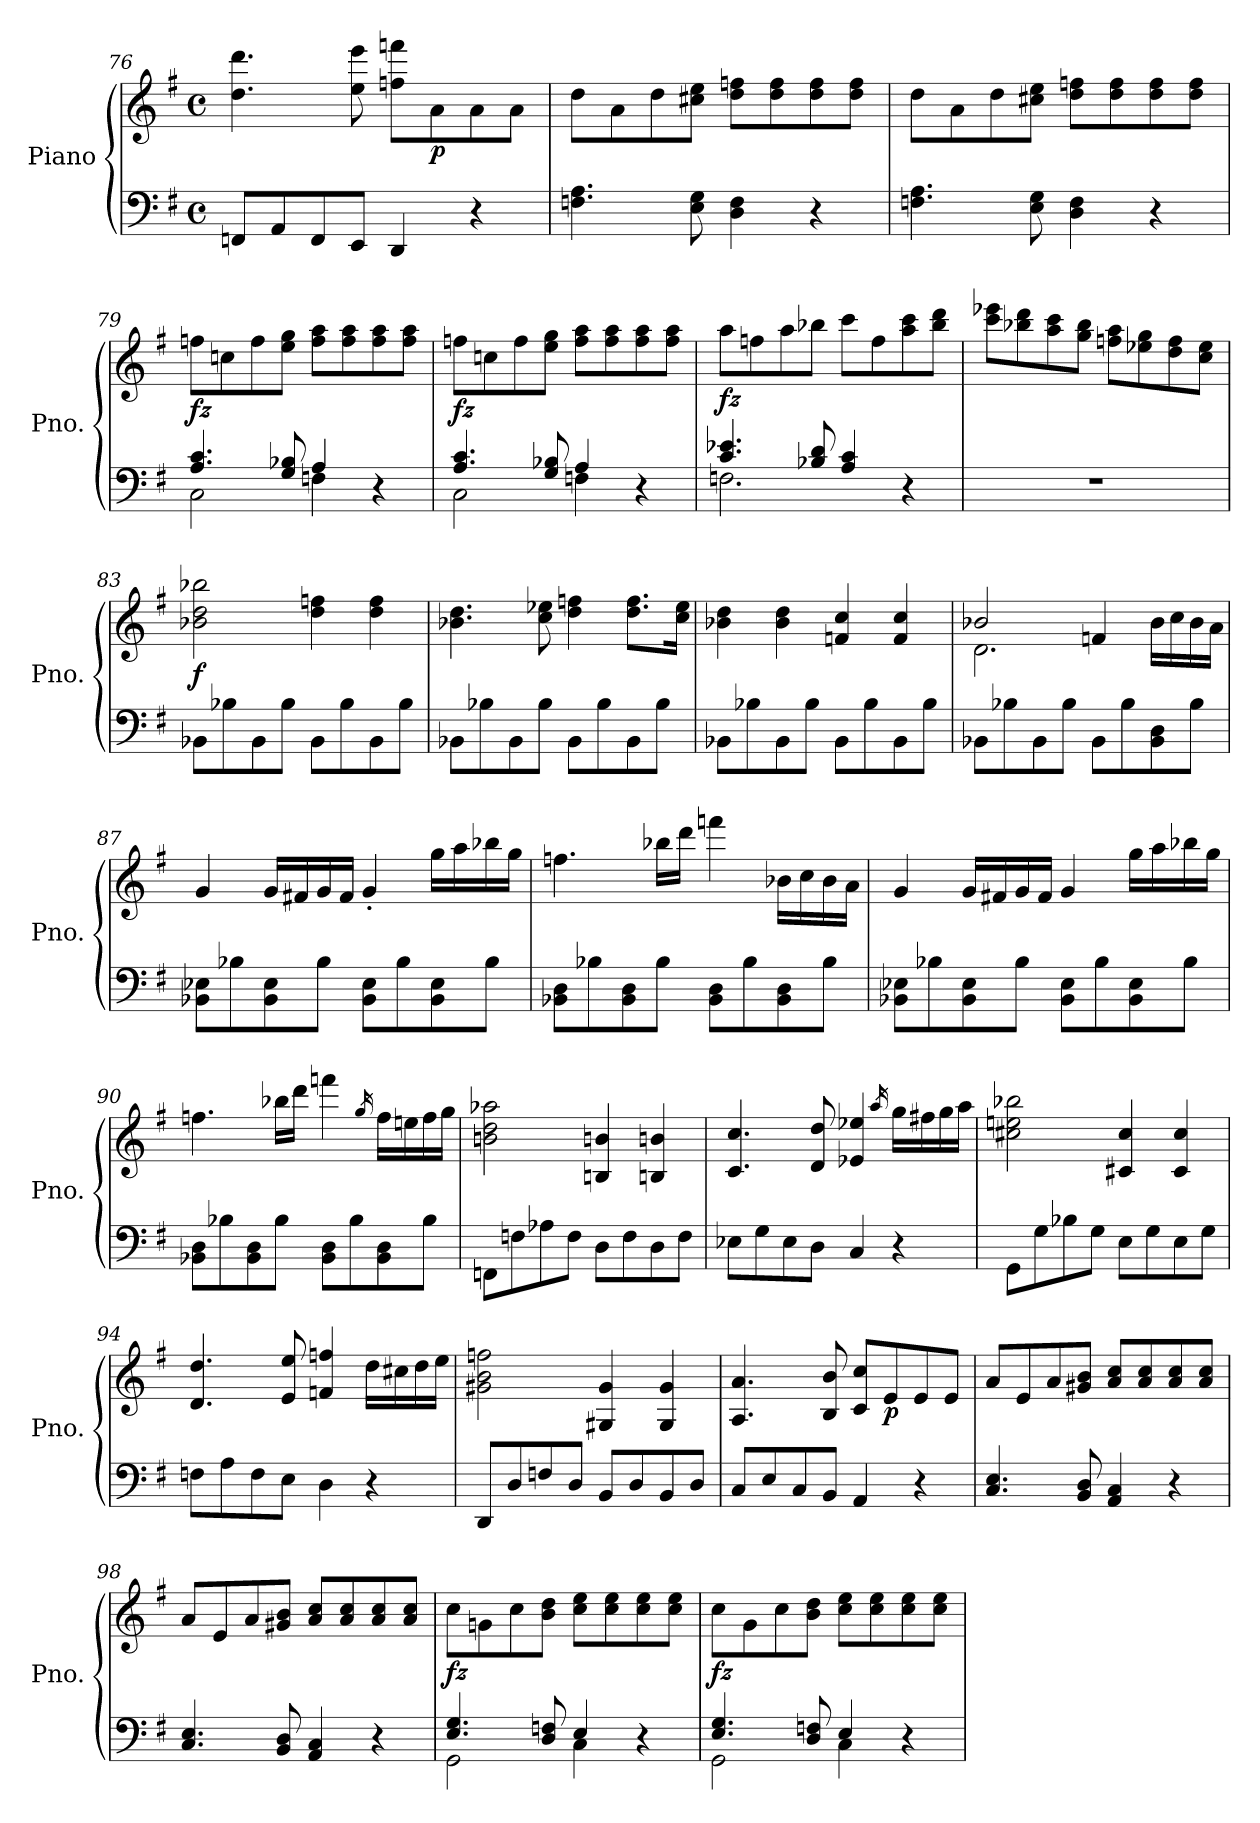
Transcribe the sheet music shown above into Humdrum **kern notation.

**kern	**kern	**dynam
*part1	*part1	*part1
*staff2	*staff1	*staff1/2
*I"Piano	*	*
*I'Pno.	*	*
!!LO:LB:g=z
*clefF4	*clefG2	*
*k[f#]	*k[f#]	*
*G:	*G:	*
*M4/4	*M4/4	*
*met(c)	*met(c)	*
=76	=76	=76
8FFn/L	4.dd\ 4.ddd\	.
8AA/	.	.
8FF/	.	.
8EE/J	8ee\ 8eee\	.
4DD/	8ffn\ 8fffn\L	.
!	!	!LO:DY:b
.	8a\	p
4r	8a\	.
.	8a\J	.
=77	=77	=77
4.Fn\ 4.A\	8dd\L	.
.	8a\	.
.	8dd\	.
8E\ 8G\	8cc#X\ 8ee\J	.
4D\ 4F\	8dd\ 8ffn\L	.
.	8dd\ 8ff\	.
4r	8dd\ 8ff\	.
.	8dd\ 8ff\J	.
=78	=78	=78
4.Fn\ 4.A\	8dd\L	.
.	8a\	.
.	8dd\	.
8E\ 8G\	8cc#X\ 8ee\J	.
4D\ 4F\	8dd\ 8ffn\L	.
.	8dd\ 8ff\	.
4r	8dd\ 8ff\	.
.	8dd\ 8ff\J	.
!!LO:LB:g=z
=79	=79	=79
*^	*	*
!	!	!	!LO:DY:b
4.A/ 4.c/	2C\	8ffn\L	fz
.	.	8ccn\	.
.	.	8ff\	.
8G/ 8B-X/	.	8ee\ 8gg\J	.
4A/	4Fn\	8ff\ 8aa\L	.
.	.	8ff\ 8aa\	.
4r	4ryy	8ff\ 8aa\	.
.	.	8ff\ 8aa\J	.
=80	=80	=80	=80
!	!	!	!LO:DY:b
4.A/ 4.c/	2C\	8ffn\L	fz
.	.	8ccn\	.
.	.	8ff\	.
8G/ 8B-X/	.	8ee\ 8gg\J	.
4A/	4Fn\	8ff\ 8aa\L	.
.	.	8ff\ 8aa\	.
4r	4ryy	8ff\ 8aa\	.
.	.	8ff\ 8aa\J	.
=81	=81	=81	=81
!	!	!	!LO:DY:b
4.c/ 4.e-X/	2.Fn\	8aa\L	fz
.	.	8ffn\	.
.	.	8aa\	.
8B-X/ 8d/	.	8bb-X\J	.
4A/ 4c/	.	8ccc\L	.
.	.	8ff\	.
4r	4ryy	8aa\ 8ccc\	.
.	.	8bb-\ 8ddd\J	.
*v	*v	*	*
=82	=82	=82
1r	8ccc\ 8eee-X\L	.
.	8bb-X\ 8ddd\	.
.	8aa\ 8ccc\	.
.	8gg\ 8bb-\J	.
.	8ffn\ 8aa\L	.
.	8ee-X\ 8gg\	.
.	8dd\ 8ff\	.
.	8cc\ 8ee-\J	.
!!LO:LB:g=z
=83	=83	=83
!	!	!LO:DY:b
8BB-X\L	2b-X\ 2dd\ 2bb-X\	f
8B-X\	.	.
8BB-\	.	.
8B-\J	.	.
8BB-\L	4dd\ 4ffn\	.
8B-\	.	.
8BB-\	4dd\ 4ff\	.
8B-\J	.	.
=84	=84	=84
8BB-X\L	4.b-X\ 4.dd\	.
8B-X\	.	.
8BB-\	.	.
8B-\J	8cc\ 8ee-X\	.
8BB-\L	4dd\ 4ffn\	.
8B-\	.	.
8BB-\	8.dd\ 8.ff\L	.
8B-\J	.	.
.	16cc\ 16ee-\Jk	.
=85	=85	=85
8BB-X\L	4b-X\ 4dd\	.
8B-X\	.	.
8BB-\	4b-\ 4dd\	.
8B-\J	.	.
8BB-\L	4fn/ 4cc/	.
8B-\	.	.
8BB-\	4f/ 4cc/	.
8B-\J	.	.
=86	=86	=86
*	*^	*
8BB-X\L	2b-X/	2.d\	.
8B-X\	.	.	.
8BB-\	.	.	.
8B-\J	.	.	.
8BB-\L	4fn/	.	.
8B-\	.	.	.
8BB-\ 8D\	16b-\LL	4ryy	.
.	16cc\	.	.
8B-\J	16b-\	.	.
.	16a\JJ	.	.
*	*v	*v	*
!!LO:LB:g=z
=87	=87	=87
8BB-X\ 8E-X\L	4g/	.
8B-X\	.	.
8BB-\ 8E-\	16g/LL	.
.	16f#X/	.
8B-\J	16g/	.
.	16f#/JJ	.
8BB-\ 8E-\L	4g'/	.
8B-\	.	.
8BB-\ 8E-\	16gg\LL	.
.	16aa\	.
8B-\J	16bb-X\	.
.	16gg\JJ	.
=88	=88	=88
8BB-X\ 8D\L	4.ffn\	.
8B-X\	.	.
8BB-\ 8D\	.	.
8B-\J	16bb-X\LL	.
.	16ddd\JJ	.
8BB-\ 8D\L	4fffn\	.
8B-\	.	.
8BB-\ 8D\	16b-X\LL	.
.	16cc\	.
8B-\J	16b-\	.
.	16a\JJ	.
=89	=89	=89
8BB-X\ 8E-X\L	4g/	.
8B-X\	.	.
8BB-\ 8E-\	16g/LL	.
.	16f#X/	.
8B-\J	16g/	.
.	16f#/JJ	.
8BB-\ 8E-\L	4g/	.
8B-\	.	.
8BB-\ 8E-\	16gg\LL	.
.	16aa\	.
8B-\J	16bb-X\	.
.	16gg\JJ	.
!!LO:LB:g=z
=90	=90	=90
8BB-X\ 8D\L	4.ffn\	.
8B-X\	.	.
8BB-\ 8D\	.	.
8B-\J	16bb-X\LL	.
.	16ddd\JJ	.
8BB-\ 8D\L	4fffn\	.
8B-\	.	.
.	16qgg/	.
8BB-\ 8D\	16ff\LL	.
.	16een\	.
8B-\J	16ff\	.
.	16gg\JJ	.
=91	=91	=91
8FFn\L	2bn\ 2dd\ 2aa-X\	.
8Fn\	.	.
8A-X\	.	.
8F\J	.	.
8D\L	4Bn/ 4bn/	.
8F\	.	.
8D\	4Bn/ 4bn/	.
8F\J	.	.
=92	=92	=92
8E-X\L	4.c/ 4.cc/	.
8G\	.	.
8E-\	.	.
8D\J	8d/ 8dd/	.
4C/	4e-X/ 4ee-X/	.
.	16qaa/	.
4r	16gg\LL	.
.	16ff#X\	.
.	16gg\	.
.	16aa\JJ	.
=93	=93	=93
8GG\L	2cc#X\ 2een\ 2bb-X\	.
8G\	.	.
8B-X\	.	.
8G\J	.	.
8E\L	4c#X/ 4cc#/	.
8G\	.	.
8E\	4c#/ 4cc#/	.
8G\J	.	.
!!LO:PB:g=z
=94	=94	=94
8Fn\L	4.d/ 4.dd/	.
8A\	.	.
8F\	.	.
8E\J	8e/ 8ee/	.
4D\	4fn/ 4ffn/	.
4r	16dd\LL	.
.	16cc#X\	.
.	16dd\	.
.	16ee\JJ	.
=95	=95	=95
8DD/L	2g#X\ 2b\ 2ffn\	.
8D/	.	.
8Fn/	.	.
8D/J	.	.
8BB/L	4G#X/ 4g#/	.
8D/	.	.
8BB/	4G#/ 4g#/	.
8D/J	.	.
=96	=96	=96
8C/L	4.A/ 4.a/	.
8E/	.	.
8C/	.	.
8BB/J	8B/ 8b/	.
4AA/	8c/ 8cc/L	.
!	!	!LO:DY:b
.	8e/	p
4r	8e/	.
.	8e/J	.
=97	=97	=97
4.C/ 4.E/	8a/L	.
.	8e/	.
.	8a/	.
8BB/ 8D/	8g#X/ 8b/J	.
4AA/ 4C/	8a/ 8cc/L	.
.	8a/ 8cc/	.
4r	8a/ 8cc/	.
.	8a/ 8cc/J	.
!!LO:LB:g=z
=98	=98	=98
4.C/ 4.E/	8a/L	.
.	8e/	.
.	8a/	.
8BB/ 8D/	8g#X/ 8b/J	.
4AA/ 4C/	8a/ 8cc/L	.
.	8a/ 8cc/	.
4r	8a/ 8cc/	.
.	8a/ 8cc/J	.
=99	=99	=99
*^	*	*
!	!	!	!LO:DY:b
4.E/ 4.G/	2GG\	8cc\L	fz
.	.	8gn\	.
.	.	8cc\	.
8D/ 8Fn/	.	8b\ 8dd\J	.
4E/	4C\	8cc\ 8ee\L	.
.	.	8cc\ 8ee\	.
4r	4ryy	8cc\ 8ee\	.
.	.	8cc\ 8ee\J	.
=100	=100	=100	=100
!	!	!	!LO:DY:b
4.E/ 4.G/	2GG\	8cc\L	fz
.	.	8g\	.
.	.	8cc\	.
8D/ 8Fn/	.	8b\ 8dd\J	.
4E/	4C\	8cc\ 8ee\L	.
.	.	8cc\ 8ee\	.
4r	4ryy	8cc\ 8ee\	.
.	.	8cc\ 8ee\J	.
*v	*v	*	*
=	=	=
*-	*-	*-
